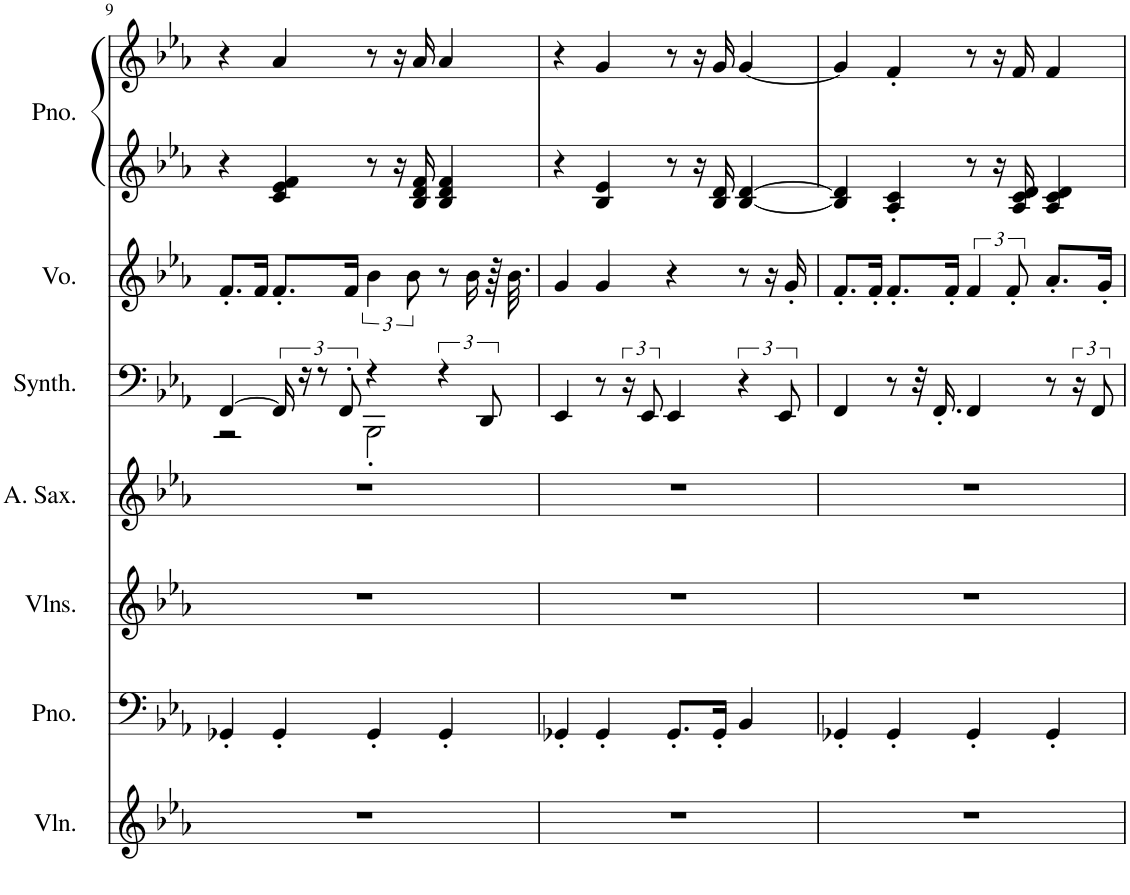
**kern	**kern	**kern	**kern	**kern	**kern	**kern	**kern
*part7	*part6	*part5	*part4	*part3	*part2	*part1	*part1
*staff8	*staff7	*staff6	*staff5	*staff4	*staff3	*staff2	*staff1
*I"Violin, Piccicato	*I"Piano, Drum	*I"Violins, String	*I"Alto Saxophone, Alto Sax	*I"Bass Synthesizer, Bass	*I"Voice, Vokal	*I"Piano, Piano	*
*I'Vln.	*I'Pno.	*I'Vlns.	*I'A. Sax.	*I'Synth.	*I'Vo.	*I'Pno.	*
!!LO:PB:g=z
*clefG2	*clefF4	*clefG2	*clefG2	*clefF4	*clefG2	*clefG2	*clefG2
*	*	*	*Trd5c9	*	*	*	*
*k[b-e-a-]	*k[b-e-a-]	*k[b-e-a-]	*k[b-e-a-]	*k[b-e-a-]	*k[b-e-a-]	*k[b-e-a-]	*k[b-e-a-]
*M4/4	*M4/4	*M4/4	*M4/4	*M4/4	*M4/4	*M4/4	*M4/4
=9	=9	=9	=9	=9	=9	=9	=9
*	*	*	*	*^	*	*	*
1r	4GG-X'/	1r	1r	[4FF/	2r	8.f'/L	4r	4r
.	.	.	.	.	.	16f/Jk	.	.
.	4GG-'/	.	.	24FF/]	.	8.f'/L	4c/ 4e-/ 4f/	4a-/
.	.	.	.	24r	.	.	.	.
.	.	.	.	12r	.	.	.	.
.	.	.	.	12FF'/	.	.	.	.
.	.	.	.	.	.	16f/Jk	.	.
.	4GG-'/	.	.	4r	2BBB-'\	6b-\	8r	8r
.	.	.	.	.	.	.	16r	16r
.	.	.	.	.	.	12b-\	.	.
.	.	.	.	.	.	.	16B-/ 16d/ 16f/	16a-/
.	4GG-'/	.	.	6r	.	8r	4B-/ 4d/ 4f/	4a-/
.	.	.	.	.	.	16b-\	.	.
.	.	.	.	12DD/	.	.	.	.
.	.	.	.	.	.	64r	.	.
.	.	.	.	.	.	32.b-\	.	.
*	*	*	*	*v	*v	*	*	*
=10	=10	=10	=10	=10	=10	=10	=10
1r	4GG-X'/	1r	1r	4EE-/	4g/	4r	4r
.	4GG-'/	.	.	8r	4g/	4B-/ 4e-/	4g/
.	.	.	.	24r	.	.	.
.	.	.	.	12EE-/	.	.	.
.	8.GG-'/L	.	.	4EE-/	4r	8r	8r
.	.	.	.	.	.	16r	16r
.	16GG-'/Jk	.	.	.	.	16B-/ 16d/	16g/
.	4BB-/	.	.	6r	8r	[4B-/ [4d/	[4g/
.	.	.	.	.	16r	.	.
.	.	.	.	12EE-/	.	.	.
.	.	.	.	.	16g'/	.	.
=11	=11	=11	=11	=11	=11	=11	=11
1r	4GG-X'/	1r	1r	4FF/	8.f'/L	4B-/] 4d/]	4g/]
.	.	.	.	.	16f'/Jk	.	.
.	4GG-'/	.	.	8r	8.f'/L	4A-/' 4c/'	4f'/
.	.	.	.	32r	.	.	.
.	.	.	.	16.FF'/	.	.	.
.	.	.	.	.	16f'/Jk	.	.
.	4GG-'/	.	.	4FF/	6f/	8r	8r
.	.	.	.	.	.	16r	16r
.	.	.	.	.	12f'/	.	.
.	.	.	.	.	.	16A-/ 16c/ 16d/	16f/
.	4GG-'/	.	.	8r	8.a-'/L	4A-/ 4c/ 4d/	4f/
.	.	.	.	24r	.	.	.
.	.	.	.	12FF/	.	.	.
.	.	.	.	.	16g'/Jk	.	.
=	=	=	=	=	=	=	=
*-	*-	*-	*-	*-	*-	*-	*-
